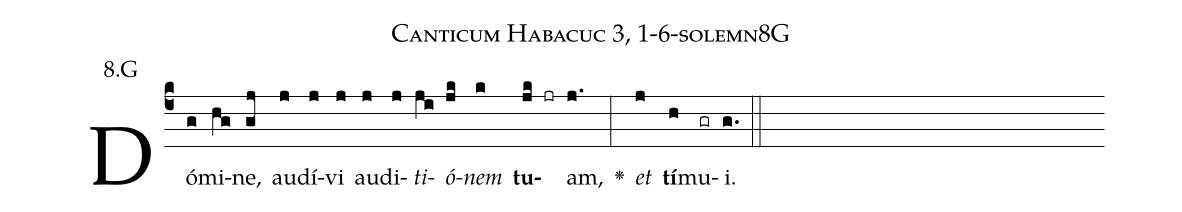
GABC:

name: Canticum Habacuc 3, 1-6-solemn8G;
annotation: 8.G;
%%
(c4)Dó(g)mi(hg)ne,(gj) au(j)dí(j)vi(j) au(j)di(j)<i>ti</i>(ji)<i>ó</i>(jk)<i>nem</i>(k) <b>tu</b>(jk jr)am,(j.) <v>\greheightstar</v>(:) <i>et</i>(j) <b>tí</b>(h)mu(gr)i.(g.) (::)


%E(j) u(j) o(i) u(j) a(h) e.(g.) (::)
